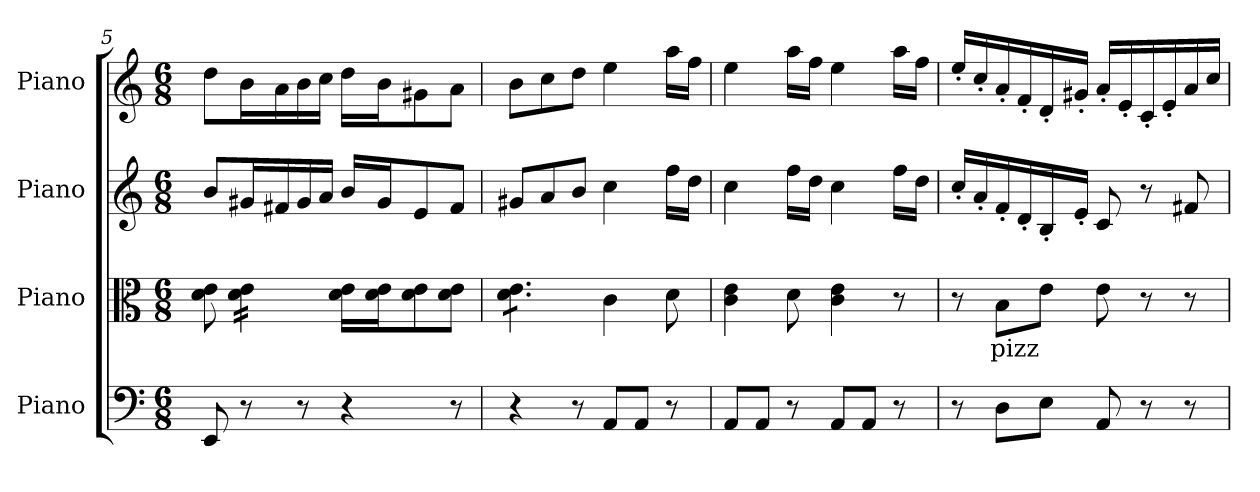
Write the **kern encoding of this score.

**kern	**kern	**text	**kern	**kern
*part4	*part3	*part3	*part2	*part1
*staff4	*staff3	*staff3	*staff2	*staff1
*I"Piano	*I"Piano	*	*I"Piano	*I"Piano
*I'Pno	*I'Pno	*	*I'Pno	*I'Pno
*clefF4	*clefC3	*	*clefG2	*clefG2
*k[]	*k[]	*	*k[]	*k[]
*M6/8	*M6/8	*	*M6/8	*M6/8
=5	=5	=5	=5	=5
8EE/	8d\ 8e\	.	8b/L	8dd\L
*	*tremolo	*	*	*
8r	16d\ 16e\LL	.	16g#X/L	16b\L
.	16d\ 16e\	.	16f#X/	16a\
8r	16d\ 16e\	.	16g#/	16b\
.	16d\ 16e\JJ	.	16a/JJ	16cc\JJ
*	*Xtremolo	*	*	*
4r	16d\ 16e\LL	.	16b/LL	16dd\LL
.	16d\ 16e\J	.	16g#/J	16b\J
.	8d\ 8e\	.	8e/	8g#X\
8r	8d\ 8e\J	.	8f#/J	8a\J
!!LO:LB:g=z
=6	=6	=6	=6	=6
*	*tremolo	*	*	*
4r	8d\ 8e\L	.	8g#X/L	8b\L
.	8d\ 8e\	.	8a/	8cc\
8r	8d\ 8e\J	.	8b/J	8dd\J
*	*Xtremolo	*	*	*
8AA/L	4c\	.	4cc\	4ee\
8AA/J	.	.	.	.
8r	8d\	.	16ff\LL	16aa\LL
.	.	.	16dd\JJ	16ff\JJ
=7	=7	=7	=7	=7
8AA/L	4c\ 4e\	.	4cc\	4ee\
8AA/J	.	.	.	.
8r	8d\	.	16ff\LL	16aa\LL
.	.	.	16dd\JJ	16ff\JJ
8AA/L	4c\ 4e\	.	4cc\	4ee\
8AA/J	.	.	.	.
8r	8r	.	16ff\LL	16aa\LL
.	.	.	16dd\JJ	16ff\JJ
=8	=8	=8	=8	=8
8r	8r	.	16cc'/LL	16ee'/LL
.	.	.	16a'/	16cc'/
!	!	!LO:LY:b	!	!
8D\L	8B\L	pizz	16f'/	16a'/
.	.	.	16d'/	16f'/
8E\J	8e\J	.	16B'/	16d'/
.	.	.	16e'/JJ	16g#X'/JJ
8AA/	8e\	.	8c/	16a'/LL
.	.	.	.	16e'/
8r	8r	.	8r	16c'/
.	.	.	.	16e'/
8r	8r	.	8f#X/	16a/
.	.	.	.	16cc/JJ
=	=	=	=	=
*-	*-	*-	*-	*-
